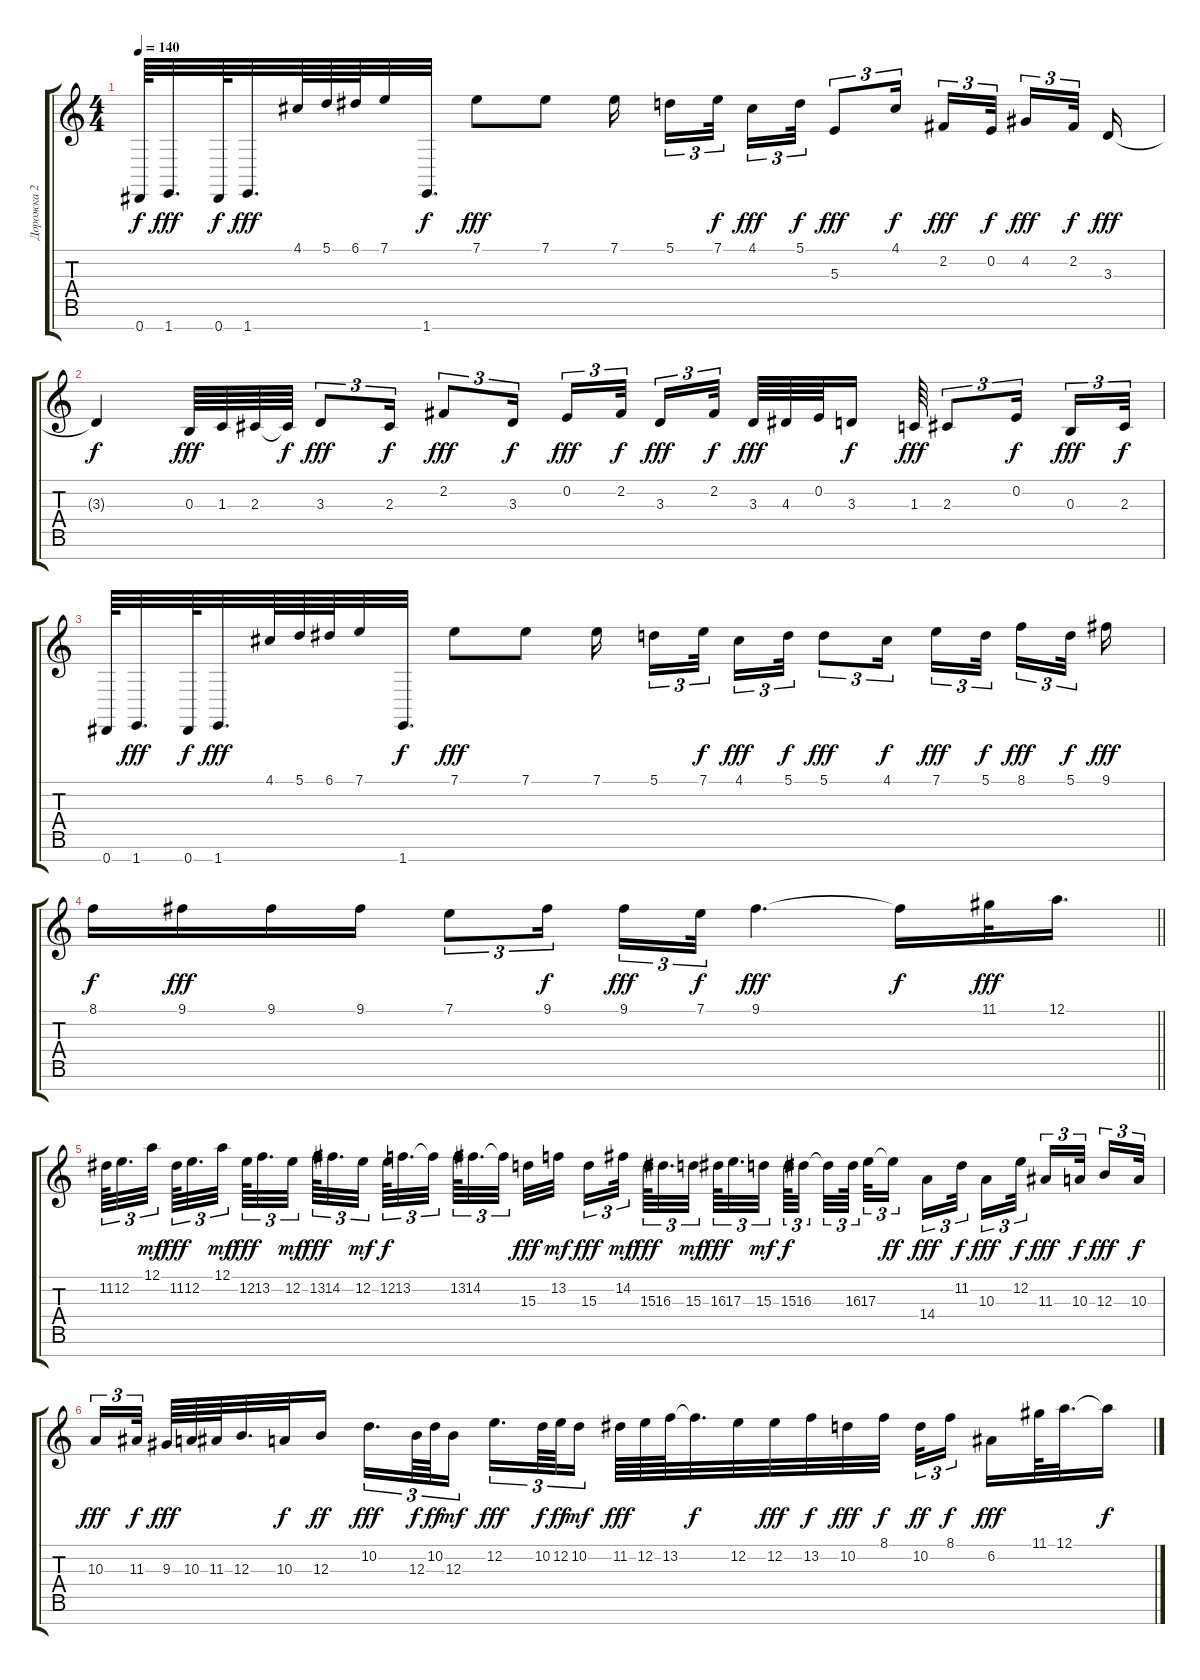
\track ("Дорожка 2" "Дорожка 2") {instrument lead1square}
\staff {score tabs}
\tuning (A4 E4 B3 G3 D3 A2 Eb2) {hide}
\ts (4 4)
\tempo 140
\clef g2
\ks c
0.7.64{dy f} 1.7.32{d dy fff} 0.7.64{dy f} 1.7.32{d dy fff} 4.1.64 5.1.64 6.1.64 7.1.32 1.7.32{d dy f} 7.1.8{dy fff} 7.1.8 7.1.16{beam splitsecondary} 5.1.16{tu (3 2)} 7.1.32{tu (3 2) dy f beam splitsecondary} 4.1.16{tu (3 2) dy fff} 5.1.32{tu (3 2) dy f} 5.3.8{tu (3 2) dy fff} 4.1.16{tu (3 2) dy f beam splitsecondary} 2.2.16{tu (3 2) dy fff} 0.2.32{tu (3 2) dy f beam splitsecondary} 4.2.16{tu (3 2) dy fff} 2.2.32{tu (3 2) dy f beam splitsecondary} 3.3.16{dy fff} |
3.3{t}.4{dy f} 0.3.64{dy fff} 1.3.64 2.3.64 2.3{t}.64{dy f} 3.3.8{tu (3 2) dy fff} 2.3.16{tu (3 2) dy f} 2.2.8{tu (3 2) dy fff} 3.3.16{tu (3 2) dy f beam splitsecondary} 0.2.16{tu (3 2) dy fff} 2.2.32{tu (3 2) dy f beam splitsecondary} 3.3.16{tu (3 2) dy fff} 2.2.32{tu (3 2) dy f beam splitsecondary} 3.3.64{dy fff} 4.3.64 0.2.64 3.3.16{dy f} 1.3.64{dy fff} 2.3.8{tu (3 2)} 0.2.16{tu (3 2) dy f beam splitsecondary} 0.3.16{tu (3 2) dy fff} 2.3.32{tu (3 2) dy f} |
0.7.64 1.7.32{d dy fff} 0.7.64{dy f} 1.7.32{d dy fff} 4.1.64 5.1.64 6.1.64 7.1.32 1.7.32{d dy f} 7.1.8{dy fff} 7.1.8 7.1.16{beam splitsecondary} 5.1.16{tu (3 2)} 7.1.32{tu (3 2) dy f beam splitsecondary} 4.1.16{tu (3 2) dy fff} 5.1.32{tu (3 2) dy f} 5.1.8{tu (3 2) dy fff} 4.1.16{tu (3 2) dy f beam splitsecondary} 7.1.16{tu (3 2) dy fff} 5.1.32{tu (3 2) dy f beam splitsecondary} 8.1.16{tu (3 2) dy fff} 5.1.32{tu (3 2) dy f beam splitsecondary} 9.1.16{dy fff} |
\barLineRight lightlight
8.1.16{dy f} 9.1.16{dy fff} 9.1.16 9.1.16 7.1.8{tu (3 2)} 9.1.16{tu (3 2) dy f beam splitsecondary} 9.1.16{tu (3 2) dy fff} 7.1.32{tu (3 2) dy f} 9.1.4{d dy fff} 9.1{t}.16{dy f} 11.1.32{dy fff} 12.1.16{d} |
11.2.64{tu (3 2)} 12.2.32{d tu (3 2)} 12.1.32{tu (3 2) dy mf} 11.2.64{tu (3 2) dy fff beam splitsecondary} 12.2.32{d tu (3 2)} 12.1.32{tu (3 2) dy mf} 12.2.64{tu (3 2) dy fff beam splitsecondary} 13.2.32{d tu (3 2)} 12.2.32{tu (3 2) dy mf} 13.2.64{tu (3 2) dy fff beam splitsecondary} 14.2.32{d tu (3 2)} 12.2.32{tu (3 2) dy mf} 12.2.64{tu (3 2) dy f beam splitsecondary} 13.2.32{d tu (3 2)} 13.2{t}.32{tu (3 2)} 13.2.64{tu (3 2) beam splitsecondary} 14.2.32{d tu (3 2)} 14.2{t}.32{tu (3 2) beam splitsecondary} 15.3.32{dy fff} 13.2.32{dy mf beam splitsecondary} 15.3.16{tu (3 2) dy fff} 14.2.32{tu (3 2) dy mf} 15.3.64{tu (3 2) dy fff} 16.3.32{d tu (3 2)} 15.3.32{tu (3 2) dy mf} 16.3.64{tu (3 2) dy fff beam splitsecondary} 17.3.32{d tu (3 2)} 15.3.32{tu (3 2) dy mf} 15.3.64{tu (3 2) dy f beam splitsecondary} 16.3.32{tu (3 2)} 16.3{t}.32{tu (3 2)} 16.3.64{tu (3 2)} 17.3.32{tu (3 2)} 17.3{t}.16{tu (3 2) dy ff} 14.4.16{tu (3 2) dy fff} 11.2.32{tu (3 2) dy f} 10.3.16{tu (3 2) dy fff} 12.2.32{tu (3 2) dy f} 11.3.16{tu (3 2) dy fff} 10.3.32{tu (3 2) dy f} 12.3.16{tu (3 2) dy fff} 10.3.32{tu (3 2) dy f} |
10.3.16{tu (3 2) dy fff} 11.3.32{tu (3 2) dy f beam splitsecondary} 9.3.64{dy fff} 10.3.64 11.3.64 12.3.32{d} 10.3.32{dy f} 12.3.16{dy ff} 10.2.16{d tu (3 2) dy fff} 12.3.64{tu (3 2) dy f} 10.2.64{tu (3 2) dy ff} 12.3.16{tu (3 2) dy mf beam splitsecondary} 12.2.16{d tu (3 2) dy fff} 10.2.64{tu (3 2) dy f} 12.2.64{tu (3 2) dy ff} 10.2.16{tu (3 2) dy mf} 11.2.64{dy fff} 12.2.64 13.2.64 13.2{t}.32{d dy f} 12.2.32 12.2.32{dy fff} 13.2.32{dy f} 10.2.32{dy fff} 8.1.32{dy f} 10.2.32{tu (3 2) dy ff} 8.1.16{tu (3 2) dy f beam splitsecondary} 6.2.16{dy fff} 11.1.64 12.1.32{d} 12.1{t}.16{dy f}
